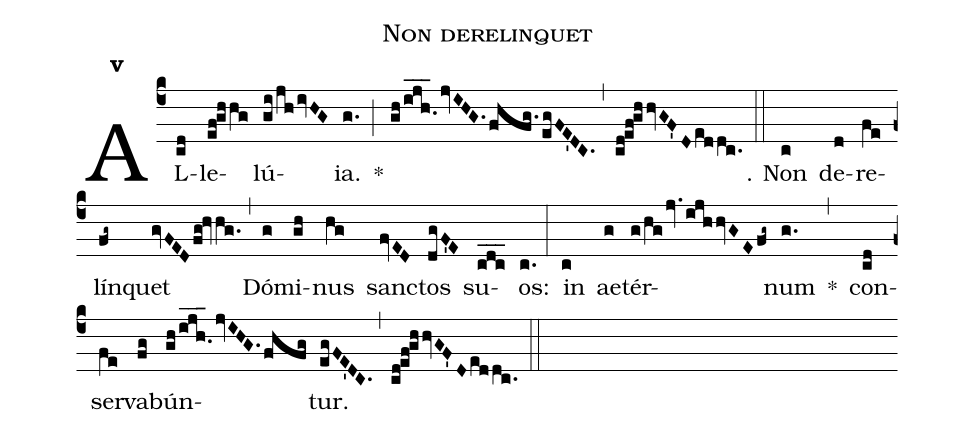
name:Non derelinquet;
mode:5;
office-part:Alleluia;
%%
(c4) AL(cd)le(ef!ghhg)lú(gi/jh/ivHG)ia.(g.) *(;)
(gh/ijh.___/jvIHG./fhfg./egFE'DC.) (,)
(cd!ef!ghhvGF'D/eddc.) (::)
℣. Non(c) de(d)re(fe)lín(fg~)quet(gvFED/fg!hvhg.) (,)
Dó(g)mi(gh)nus(hg) sanc(fvED)tos(dgF'E) su(cdc___)os:(c.) (:)
in(c) ae(g)tér(g/hg/jv./ijhhvGE/fg~)num(g.) *(,)
con(cd)ser(fe)va(fg)bún(gh/ijh.___/jvIHG./fhfg)tur.(egFE'DC.) (,)
(cd!ef!ghhvGF'D/eddc.) (::)
